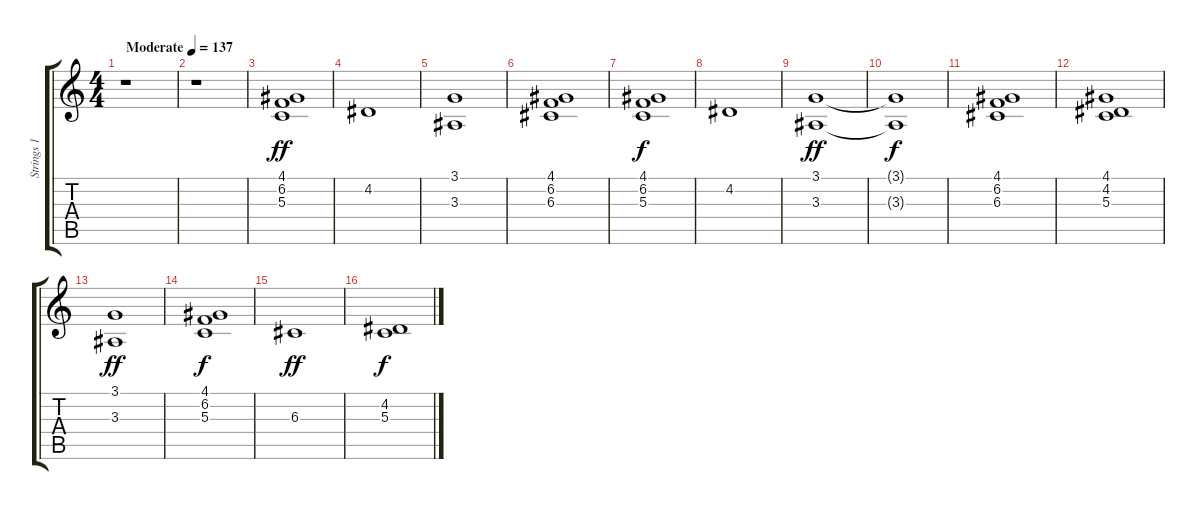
\track ("Strings 1 (Keyboard)" "Strings 1 ") {instrument synthstrings1}
\staff {score tabs}
\tuning (E4 B3 G3 D3 A2 E2) {hide}
\ts (4 4)
\tempo (137 "Moderate")
\clef g2
\ks c
r.1{dy ff instrument synthstrings1} |
r.1 |
(4.1 6.2 5.3).1 |
4.2.1 |
(3.1 3.3).1 |
(4.1 6.2 6.3).1 |
(4.1 6.2 5.3).1{dy f} |
4.2.1 |
(3.1 3.3).1{dy ff} |
(3.1{t} 3.3{t}).1{dy f} |
(4.1 6.2 6.3).1 |
(4.1 4.2 5.3).1 |
(3.1 3.3).1{dy ff} |
(4.1 6.2 5.3).1{dy f} |
6.3.1{dy ff} |
(4.2 5.3).1{dy f}
